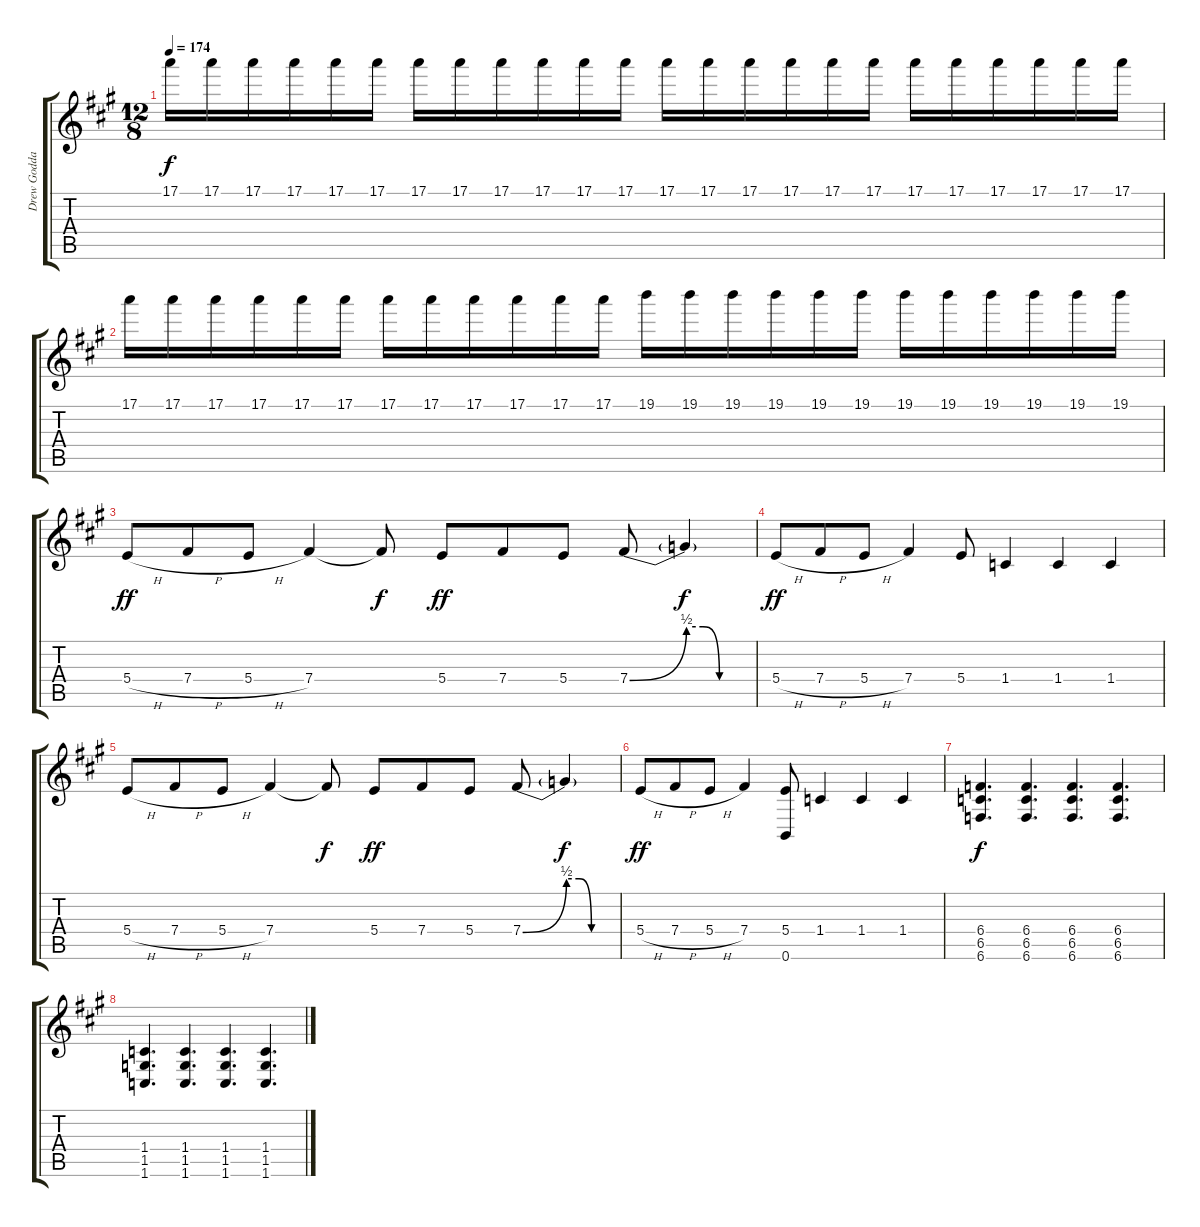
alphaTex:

\track ("Drew Goddard (Karn. Tun.)" "Drew Godda") {instrument electricguitarclean}
\staff {score tabs}
\tuning (E4 B3 G3 B2 Gb2 B1) {hide}
\ts (12 8)
\tempo 174
\clef g2
\ks a
17.1.16{dy f} 17.1.16 17.1.16 17.1.16 17.1.16 17.1.16 17.1.16 17.1.16 17.1.16 17.1.16 17.1.16 17.1.16 17.1.16 17.1.16 17.1.16 17.1.16 17.1.16 17.1.16 17.1.16 17.1.16 17.1.16 17.1.16 17.1.16 17.1.16 |
17.1.16 17.1.16 17.1.16 17.1.16 17.1.16 17.1.16 17.1.16 17.1.16 17.1.16 17.1.16 17.1.16 17.1.16 19.1.16 19.1.16 19.1.16 19.1.16 19.1.16 19.1.16 19.1.16 19.1.16 19.1.16 19.1.16 19.1.16 19.1.16 |
5.4{h}.8{dy ff} 7.4{h}.8 5.4{h}.8 7.4.4 7.4{t}.8{dy f} 5.4.8{dy ff} 7.4.8 5.4.8 7.4{be (bend 0 0 60 2)}.8 7.4{be (custom 0 2 15 2 30 0 60 0) t}.4{dy f} |
5.4{h}.8{dy ff} 7.4{h}.8 5.4{h}.8 7.4.4 5.4.8 1.4.4 1.4.4 1.4.4 |
5.4{h}.8 7.4{h}.8 5.4{h}.8 7.4.4 7.4{t}.8{dy f} 5.4.8{dy ff} 7.4.8 5.4.8 7.4{be (bend 0 0 60 2)}.8 7.4{be (custom 0 2 15 2 30 0 60 0) t}.4{dy f} |
5.4{h}.8{dy ff} 7.4{h}.8 5.4{h}.8 7.4.4 (5.4 0.6).8 1.4.4 1.4.4 1.4.4 |
(6.4 6.5 6.6).4{d dy f} (6.4 6.5 6.6).4{d} (6.4 6.5 6.6).4{d} (6.4 6.5 6.6).4{d} |
(1.4 1.5 1.6).4{d} (1.4 1.5 1.6).4{d} (1.4 1.5 1.6).4{d} (1.4 1.5 1.6).4{d}
